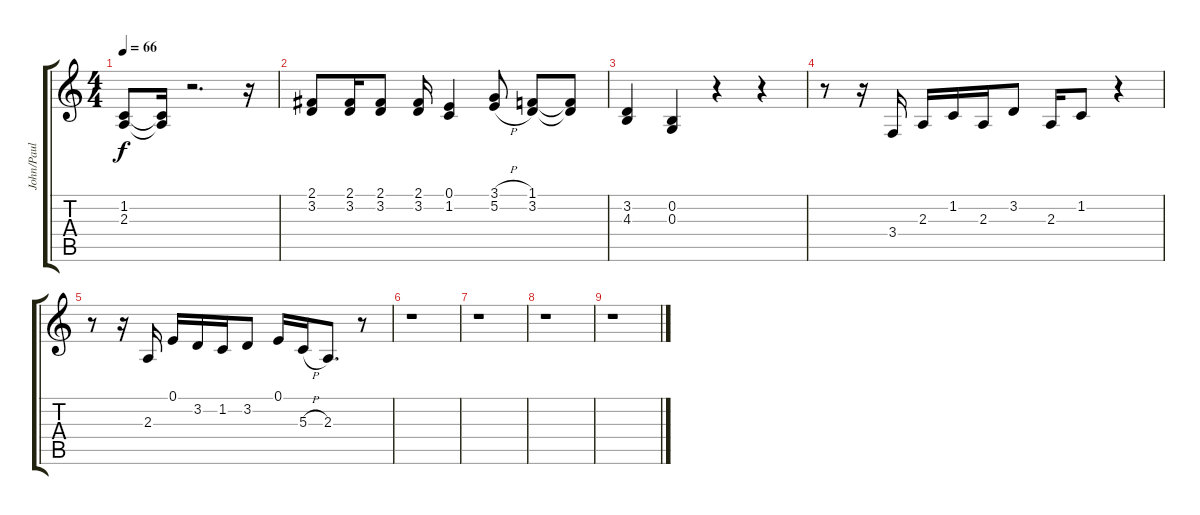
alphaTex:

\track ("John/Paul" "John/Paul") {instrument lead6voice}
\staff {score tabs}
\tuning (E4 B3 G3 D3 A2 E2) {hide}
\ts (4 4)
\tempo 66
\clef g2
\ks c
(1.2 2.3).8{dy f} (1.2{t} 2.3{t}).16 r.2{d} r.16 |
(2.1 3.2).8 (2.1 3.2).16 (2.1 3.2).8 (2.1 3.2).16 (0.1 1.2).4 (3.1{h} 5.2{h}).8 (1.1 3.2).8 (1.1{t} 3.2{t}).8 |
(3.2 4.3).4 (0.2 0.3).4 r.4 r.4 |
r.8 r.16 3.4.16 2.3.16 1.2.16 2.3.16 3.2.8 2.3.16 1.2.8 r.4 |
r.8 r.16 2.3.16 0.1.16 3.2.16 1.2.16 3.2.8 0.1.16 5.3{h}.16 2.3.8{d} r.8 |
r.1 |
r.1 |
r.1 |
r.1
